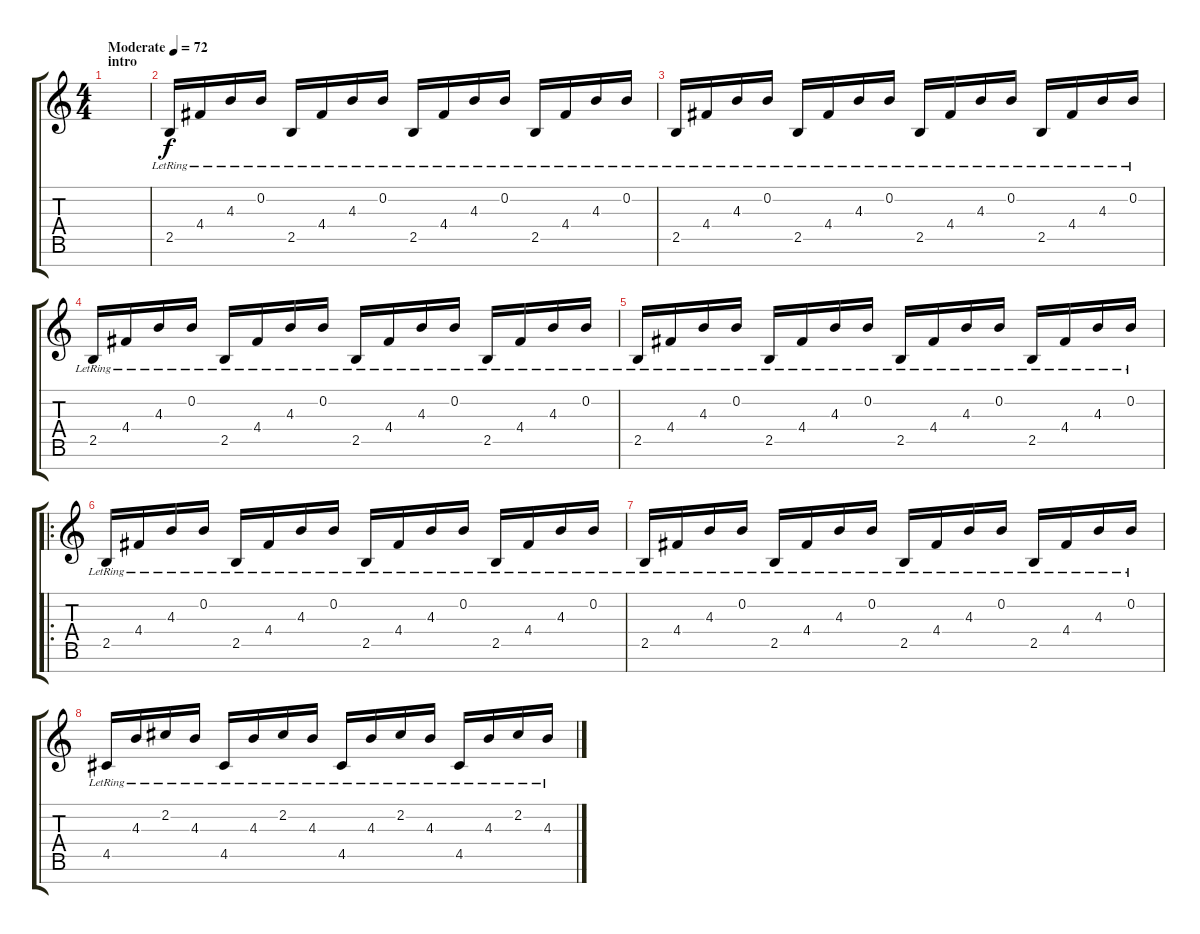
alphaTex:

\track "" {instrument overdrivenguitar}
\staff {score tabs}
\tuning (E4 B3 G3 D3 A2 E2 B1) {hide}
\ts (4 4)
\section ("" "intro")
\tempo (72 "Moderate")
\clef g2
\ks c
|
2.5{lr}.16{instrument electricguitarclean} 4.4{lr}.16 4.3{lr}.16 0.2{lr}.16 2.5{lr}.16 4.4{lr}.16 4.3{lr}.16 0.2{lr}.16 2.5{lr}.16 4.4{lr}.16 4.3{lr}.16 0.2{lr}.16 2.5{lr}.16 4.4{lr}.16 4.3{lr}.16 0.2{lr}.16 |
2.5{lr}.16 4.4{lr}.16 4.3{lr}.16 0.2{lr}.16 2.5{lr}.16 4.4{lr}.16 4.3{lr}.16 0.2{lr}.16 2.5{lr}.16 4.4{lr}.16 4.3{lr}.16 0.2{lr}.16 2.5{lr}.16 4.4{lr}.16 4.3{lr}.16 0.2{lr}.16 |
2.5{lr}.16 4.4{lr}.16 4.3{lr}.16 0.2{lr}.16 2.5{lr}.16 4.4{lr}.16 4.3{lr}.16 0.2{lr}.16 2.5{lr}.16 4.4{lr}.16 4.3{lr}.16 0.2{lr}.16 2.5{lr}.16 4.4{lr}.16 4.3{lr}.16 0.2{lr}.16 |
2.5{lr}.16 4.4{lr}.16 4.3{lr}.16 0.2{lr}.16 2.5{lr}.16 4.4{lr}.16 4.3{lr}.16 0.2{lr}.16 2.5{lr}.16 4.4{lr}.16 4.3{lr}.16 0.2{lr}.16 2.5{lr}.16 4.4{lr}.16 4.3{lr}.16 0.2{lr}.16 |
\ro
2.5{lr}.16 4.4{lr}.16 4.3{lr}.16 0.2{lr}.16 2.5{lr}.16 4.4{lr}.16 4.3{lr}.16 0.2{lr}.16 2.5{lr}.16 4.4{lr}.16 4.3{lr}.16 0.2{lr}.16 2.5{lr}.16 4.4{lr}.16 4.3{lr}.16 0.2{lr}.16 |
2.5{lr}.16 4.4{lr}.16 4.3{lr}.16 0.2{lr}.16 2.5{lr}.16 4.4{lr}.16 4.3{lr}.16 0.2{lr}.16 2.5{lr}.16 4.4{lr}.16 4.3{lr}.16 0.2{lr}.16 2.5{lr}.16 4.4{lr}.16 4.3{lr}.16 0.2{lr}.16 |
4.5{lr}.16 4.3{lr}.16 2.2{lr}.16 4.3{lr}.16 4.5{lr}.16 4.3{lr}.16 2.2{lr}.16 4.3{lr}.16 4.5{lr}.16 4.3{lr}.16 2.2{lr}.16 4.3{lr}.16 4.5{lr}.16 4.3{lr}.16 2.2{lr}.16 4.3{lr}.16
